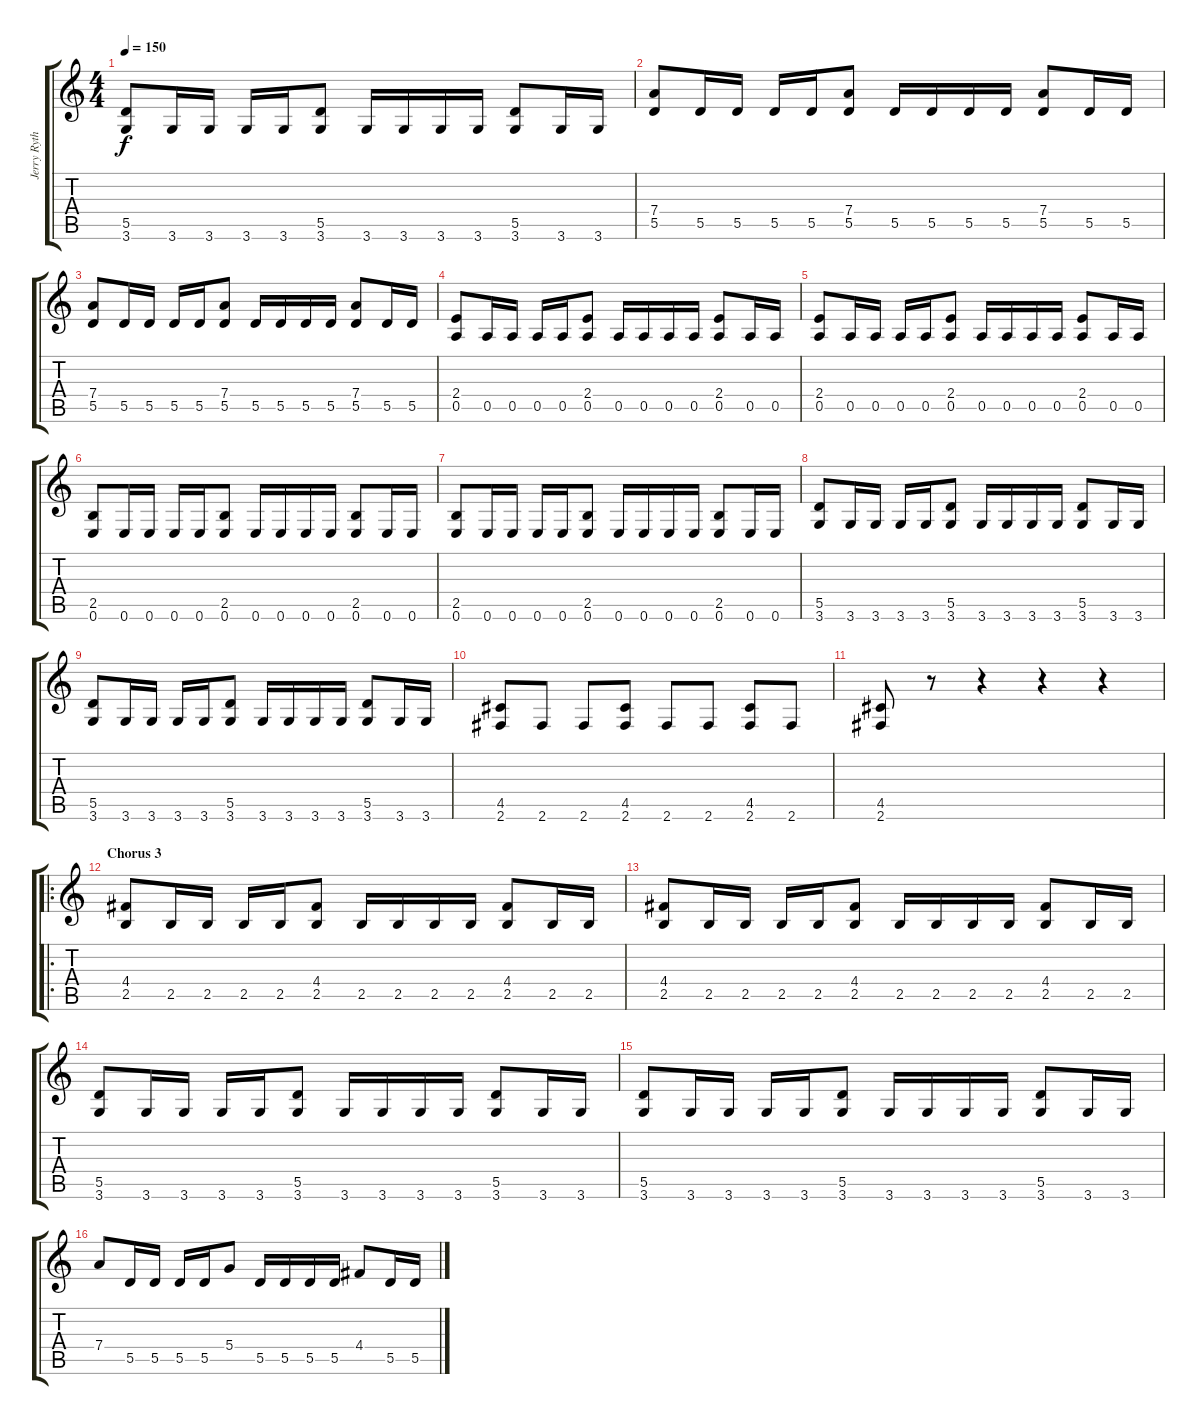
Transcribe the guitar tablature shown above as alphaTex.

\track ("Jerry Rythmn" "Jerry Ryth") {instrument distortionguitar}
\staff {score tabs}
\tuning (E4 B3 G3 D3 A2 E2) {hide}
\ts (4 4)
\tempo 150
\clef g2
\ks c
(5.5 3.6).8{dy f} 3.6.16 3.6.16 3.6.16 3.6.16 (5.5 3.6).8 3.6.16 3.6.16 3.6.16 3.6.16 (5.5 3.6).8 3.6.16 3.6.16 |
(7.4 5.5).8 5.5.16 5.5.16 5.5.16 5.5.16 (7.4 5.5).8 5.5.16 5.5.16 5.5.16 5.5.16 (7.4 5.5).8 5.5.16 5.5.16 |
(7.4 5.5).8 5.5.16 5.5.16 5.5.16 5.5.16 (7.4 5.5).8 5.5.16 5.5.16 5.5.16 5.5.16 (7.4 5.5).8 5.5.16 5.5.16 |
(2.4 0.5).8 0.5.16 0.5.16 0.5.16 0.5.16 (2.4 0.5).8 0.5.16 0.5.16 0.5.16 0.5.16 (2.4 0.5).8 0.5.16 0.5.16 |
(2.4 0.5).8 0.5.16 0.5.16 0.5.16 0.5.16 (2.4 0.5).8 0.5.16 0.5.16 0.5.16 0.5.16 (2.4 0.5).8 0.5.16 0.5.16 |
(2.5 0.6).8 0.6.16 0.6.16 0.6.16 0.6.16 (2.5 0.6).8 0.6.16 0.6.16 0.6.16 0.6.16 (2.5 0.6).8 0.6.16 0.6.16 |
(2.5 0.6).8 0.6.16 0.6.16 0.6.16 0.6.16 (2.5 0.6).8 0.6.16 0.6.16 0.6.16 0.6.16 (2.5 0.6).8 0.6.16 0.6.16 |
(5.5 3.6).8 3.6.16 3.6.16 3.6.16 3.6.16 (5.5 3.6).8 3.6.16 3.6.16 3.6.16 3.6.16 (5.5 3.6).8 3.6.16 3.6.16 |
(5.5 3.6).8 3.6.16 3.6.16 3.6.16 3.6.16 (5.5 3.6).8 3.6.16 3.6.16 3.6.16 3.6.16 (5.5 3.6).8 3.6.16 3.6.16 |
(4.5 2.6).8 2.6.8 2.6.8 (4.5 2.6).8 2.6.8 2.6.8 (4.5 2.6).8 2.6.8 |
(4.5 2.6).8 r.8 r.4 r.4 r.4 |
\ro
\section ("" "Chorus 3")
(4.4 2.5).8 2.5.16 2.5.16 2.5.16 2.5.16 (4.4 2.5).8 2.5.16 2.5.16 2.5.16 2.5.16 (4.4 2.5).8 2.5.16 2.5.16 |
(4.4 2.5).8 2.5.16 2.5.16 2.5.16 2.5.16 (4.4 2.5).8 2.5.16 2.5.16 2.5.16 2.5.16 (4.4 2.5).8 2.5.16 2.5.16 |
(5.5 3.6).8 3.6.16 3.6.16 3.6.16 3.6.16 (5.5 3.6).8 3.6.16 3.6.16 3.6.16 3.6.16 (5.5 3.6).8 3.6.16 3.6.16 |
(5.5 3.6).8 3.6.16 3.6.16 3.6.16 3.6.16 (5.5 3.6).8 3.6.16 3.6.16 3.6.16 3.6.16 (5.5 3.6).8 3.6.16 3.6.16 |
7.4.8 5.5.16 5.5.16 5.5.16 5.5.16 5.4.8 5.5.16 5.5.16 5.5.16 5.5.16 4.4.8 5.5.16 5.5.16
